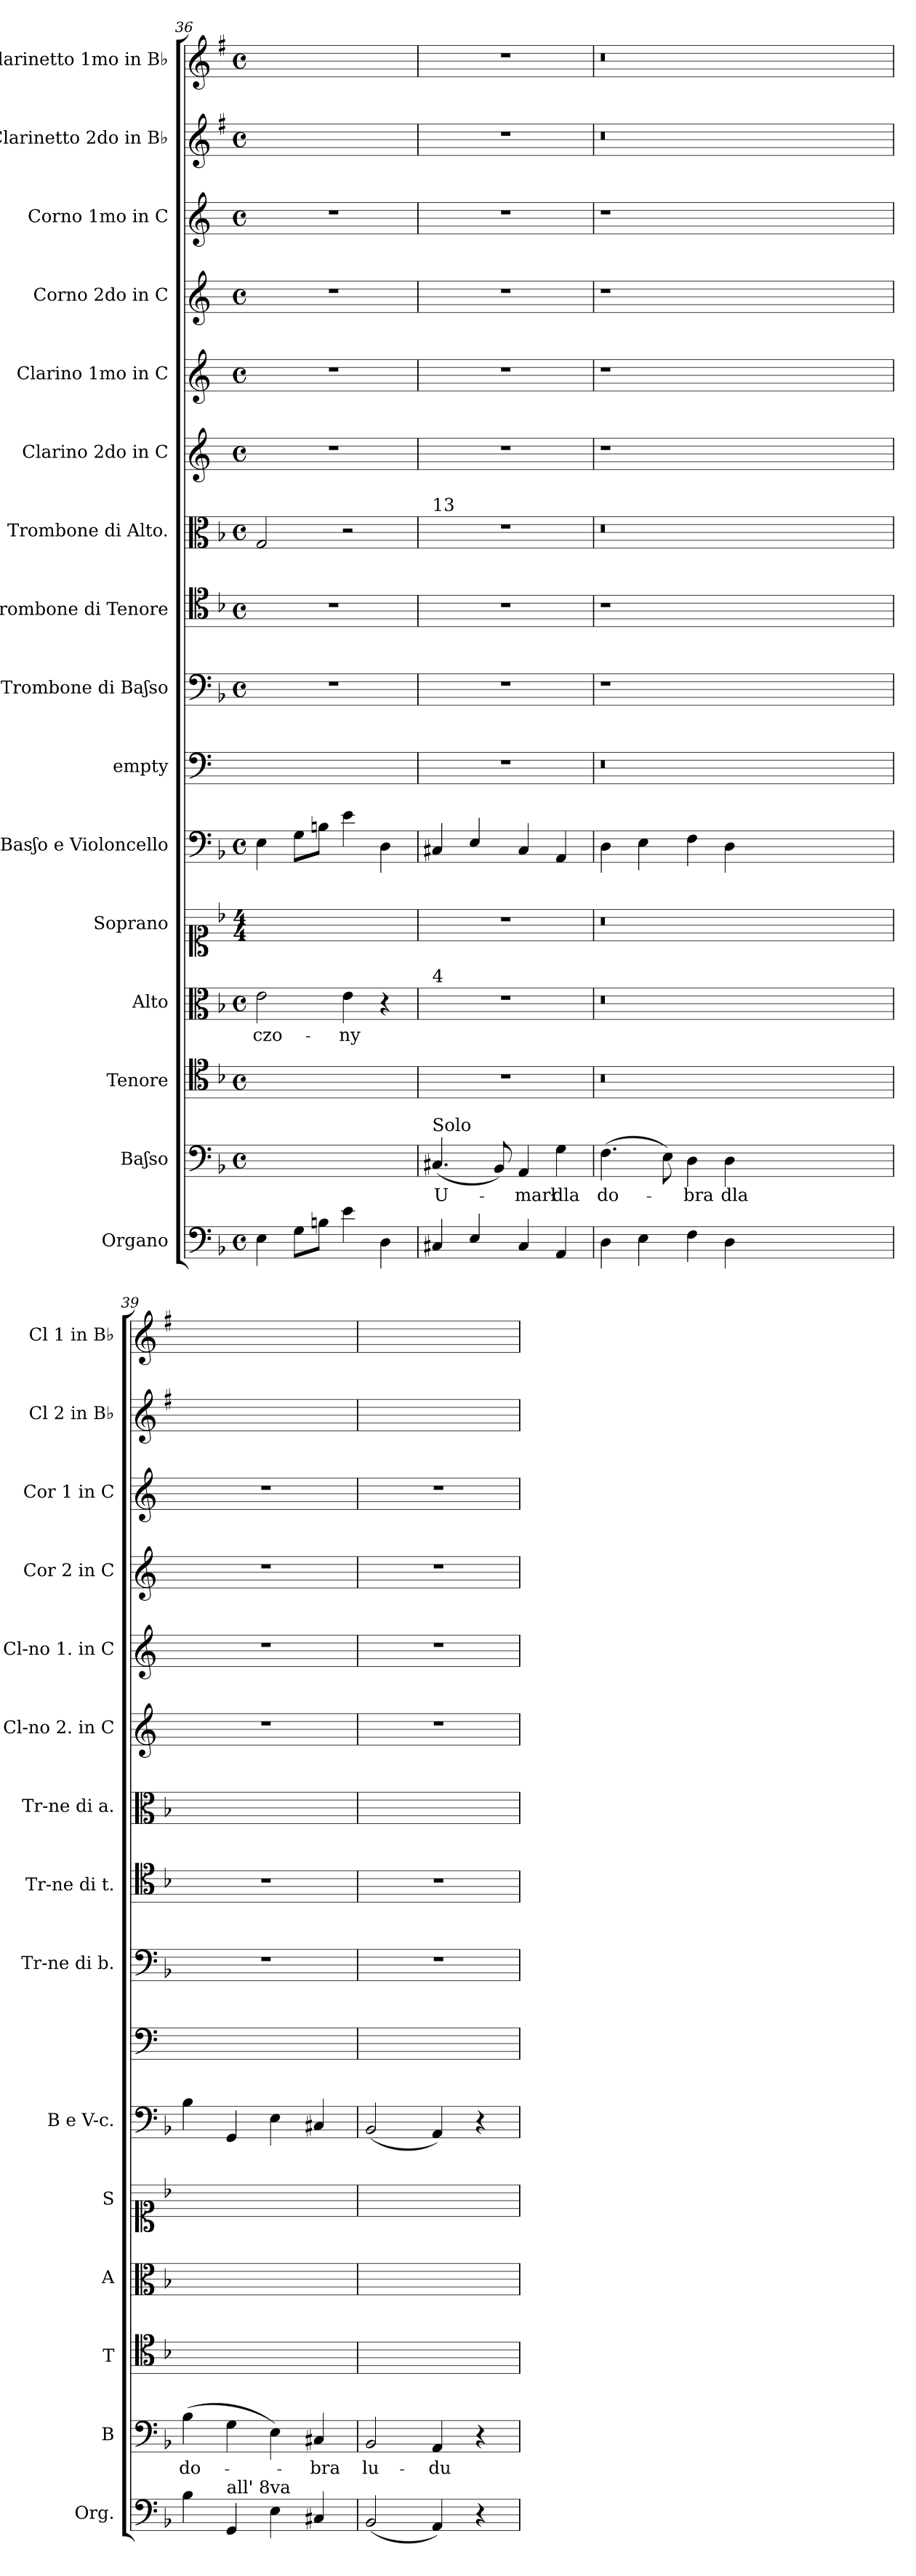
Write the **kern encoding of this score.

**kern	**kern	**text	**kern	**kern	**text	**kern	**kern	**kern	**kern	**kern	**kern	**kern	**kern	**kern	**kern	**kern	**kern
*part16	*part15	*part15	*part14	*part13	*part13	*part12	*part11	*part10	*part9	*part8	*part7	*part6	*part5	*part4	*part3	*part2	*part1
*staff16	*staff15	*staff15	*staff14	*staff13	*staff13	*staff12	*staff11	*staff10	*staff9	*staff8	*staff7	*staff6	*staff5	*staff4	*staff3	*staff2	*staff1
*I"Organo	*I"Baʃso	*	*I"Tenore	*I"Alto	*	*I"Soprano	*I"Basʃo e Violoncello	*I"empty	*I"Trombone di Baʃso	*I"Trombone di Tenore	*I"Trombone di Alto.	*I"Clarino 2do in C	*I"Clarino 1mo in C	*I"Corno 2do in C	*I"Corno 1mo in C	*I"Clarinetto 2do in B♭	*I"Clarinetto 1mo in B♭
*I'Org.	*I'B	*	*I'T	*I'A	*	*I'S	*I'B e V-c.	*	*I'Tr-ne di b.	*I'Tr-ne di t.	*I'Tr-ne di a.	*I'Cl-no 2. in C	*I'Cl-no 1. in C	*I'Cor 2 in C	*I'Cor 1 in C	*I'Cl 2 in B♭	*I'Cl 1 in B♭
*clefF4	*clefF4	*	*clefC4	*clefC3	*	*clefC1	*clefF4	*clefF4	*clefF4	*clefC4	*clefC3	*clefG2	*clefG2	*clefG2	*clefG2	*clefG2	*clefG2
*	*	*	*	*	*	*	*	*	*	*	*	*ITrd-3c-5	*ITrd-3c-5	*ITrd4c7	*ITrd4c7	*ITrd1c2	*ITrd1c2
*k[b-]	*k[b-]	*	*k[b-]	*k[b-]	*	*k[b-]	*k[b-]	*	*k[b-]	*k[b-]	*k[b-]	*k[b-]	*k[b-]	*k[b-]	*k[b-]	*k[b-]	*k[b-]
*F:	*F:	*	*F:	*F:	*	*F:	*F:	*	*F:	*F:	*F:	*F:	*F:	*F:	*F:	*F:	*F:
*M4/4	*M4/4	*	*M4/4	*M4/4	*	*M4/4	*M4/4	*	*M4/4	*M4/4	*M4/4	*M4/4	*M4/4	*M4/4	*M4/4	*M4/4	*M4/4
*met(c)	*met(c)	*	*met(c)	*met(c)	*	*	*met(c)	*	*met(c)	*met(c)	*met(c)	*met(c)	*met(c)	*met(c)	*met(c)	*met(c)	*met(c)
=36	=36	=36	=36	=36	=36	=36	=36	=36	=36	=36	=36	=36	=36	=36	=36	=36	=36
4E\	1ryy	.	1ryy	2e\	-czo-	1ryy	4E\	1ryy	1r	1r	2G/	1r	1r	1r	1r	1ryy	1ryy
8G\L	.	.	.	.	.	.	8G\L	.	.	.	.	.	.	.	.	.	.
8Bn\J	.	.	.	.	.	.	8Bn\J	.	.	.	.	.	.	.	.	.	.
4e\	.	.	.	4e\	-ny	.	4e\	.	.	.	2r	.	.	.	.	.	.
4D\	.	.	.	4r	.	.	4D\	.	.	.	.	.	.	.	.	.	.
=37	=37	=37	=37	=37	=37	=37	=37	=37	=37	=37	=37	=37	=37	=37	=37	=37	=37
!	!	!	!	!	!	!	!	!	!	!	!LO:TX:a:t=13	!	!	!	!	!	!
!	!	!	!	!LO:TX:a:t=4	!	!	!	!	!	!	!	!	!	!	!	!	!
!	!LO:TX:a:t=Solo	!	!	!	!	!	!	!	!	!	!	!	!	!	!	!	!
4C#X/	(4.C#X/	U-	1r	1r	.	1r	4C#X/	1r	1r	1r	1r	1r	1r	1r	1r	1r	1r
4E/	.	.	.	.	.	.	4E/	.	.	.	.	.	.	.	.	.	.
.	8BB-/)	.	.	.	.	.	.	.	.	.	.	.	.	.	.	.	.
4C#/	4AA/	-marł	.	.	.	.	4C#/	.	.	.	.	.	.	.	.	.	.
4AA/	4G\	dla	.	.	.	.	4AA/	.	.	.	.	.	.	.	.	.	.
=38	=38	=38	=38	=38	=38	=38	=38	=38	=38	=38	=38	=38	=38	=38	=38	=38	=38
4D\	(4.F\	do-	0.r	0.r	.	0.r	4D\	0.r	1r	1r	0.r	1r	1r	1r	1r	0.r	0.r
4E\	.	.	.	.	.	.	4E\	.	.	.	.	.	.	.	.	.	.
.	8E\)	.	.	.	.	.	.	.	.	.	.	.	.	.	.	.	.
4F\	4D\	-bra	.	.	.	.	4F\	.	.	.	.	.	.	.	.	.	.
4D\	4D\	dla	.	.	.	.	4D\	.	.	.	.	.	.	.	.	.	.
0ryy	0ryy	.	.	.	.	.	0ryy	.	0ryy	0ryy	.	0ryy	0ryy	0ryy	0ryy	.	.
=39	=39	=39	=39	=39	=39	=39	=39	=39	=39	=39	=39	=39	=39	=39	=39	=39	=39
4B-\	(4B-\	do-	1ryy	1ryy	.	1ryy	4B-\	1ryy	1r	1r	1ryy	1r	1r	1r	1r	1ryy	1ryy
!LO:TX:a:t=all' 8va	!	!	!	!	!	!	!	!	!	!	!	!	!	!	!	!	!
4GG/	4G\	.	.	.	.	.	4GG/	.	.	.	.	.	.	.	.	.	.
4E\	4E\)	.	.	.	.	.	4E\	.	.	.	.	.	.	.	.	.	.
4C#X/	4C#X/	-bra	.	.	.	.	4C#X/	.	.	.	.	.	.	.	.	.	.
=40	=40	=40	=40	=40	=40	=40	=40	=40	=40	=40	=40	=40	=40	=40	=40	=40	=40
(2BB-/	2BB-/	lu-	1ryy	1ryy	.	1ryy	(2BB-/	1ryy	1r	1r	1ryy	1r	1r	1r	1r	1ryy	1ryy
4AA/)	4AA/	-du	.	.	.	.	4AA/)	.	.	.	.	.	.	.	.	.	.
4r	4r	.	.	.	.	.	4r	.	.	.	.	.	.	.	.	.	.
=	=	=	=	=	=	=	=	=	=	=	=	=	=	=	=	=	=
*-	*-	*-	*-	*-	*-	*-	*-	*-	*-	*-	*-	*-	*-	*-	*-	*-	*-
